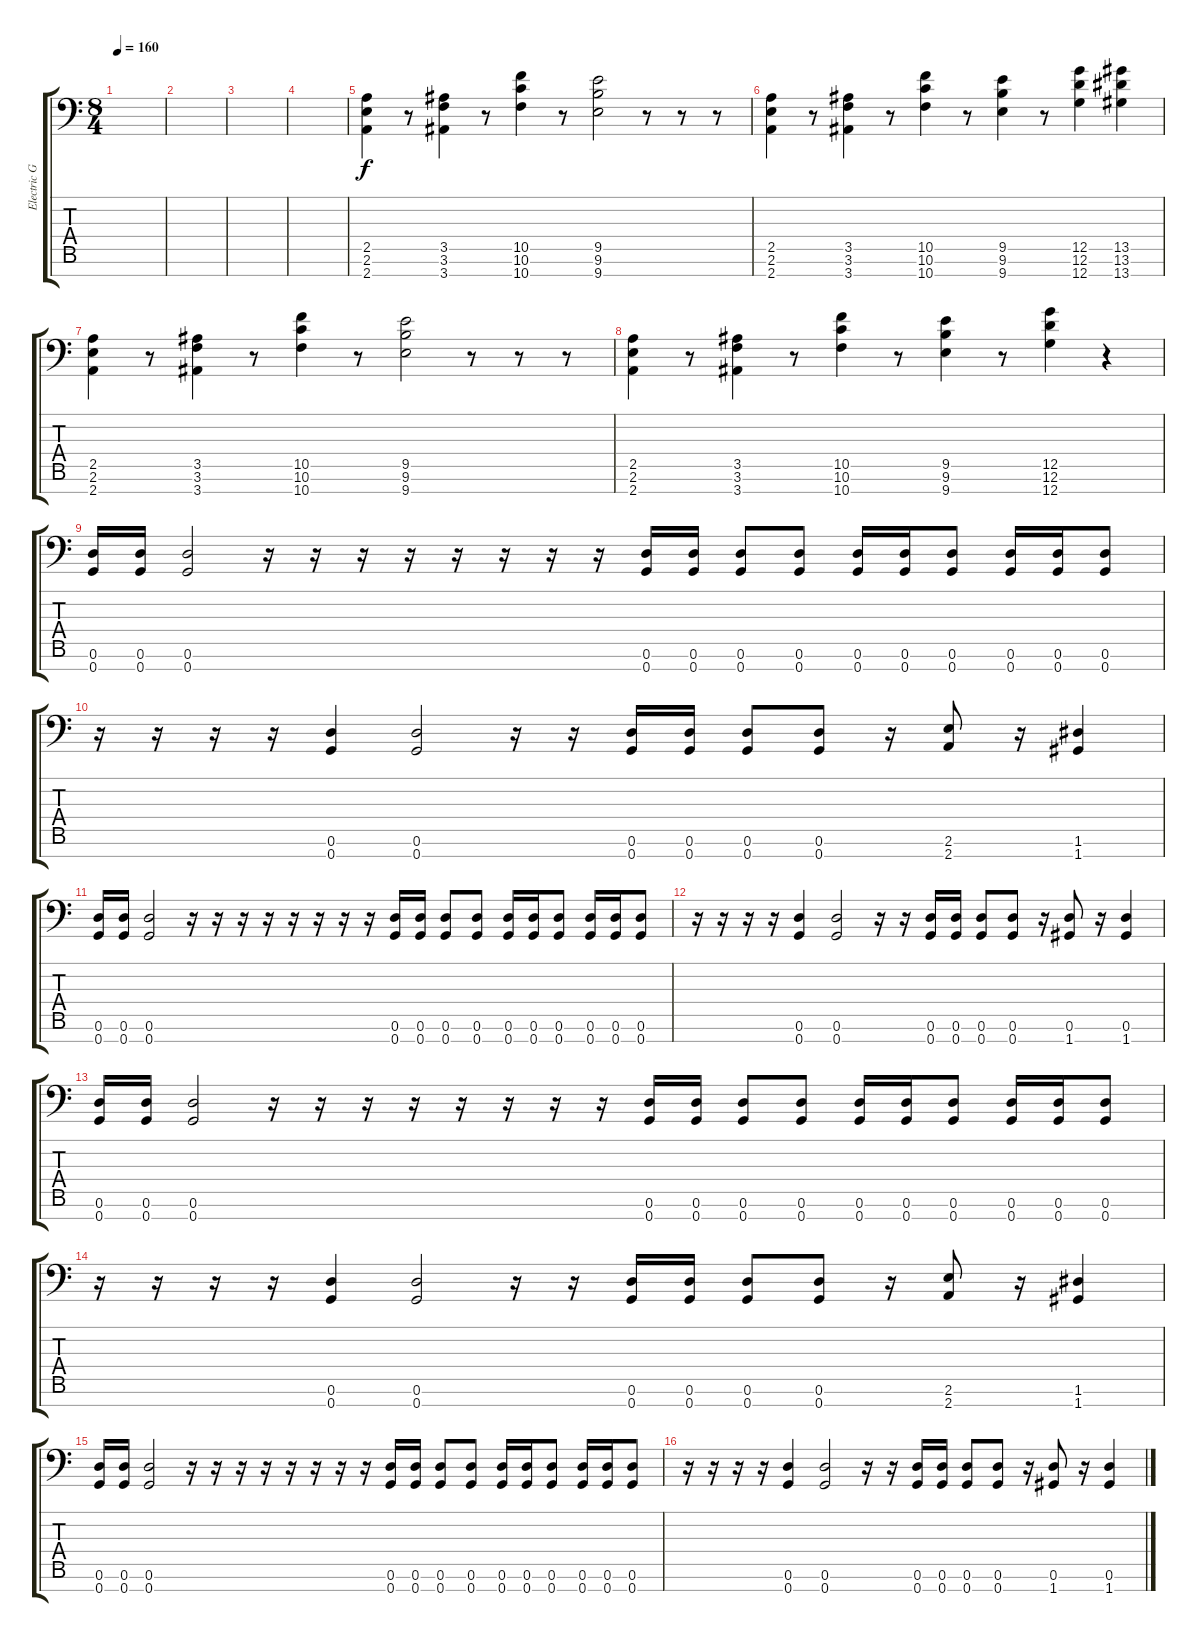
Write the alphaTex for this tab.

\track ("Electric Guitar" "Electric G") {instrument distortionguitar}
\staff {score tabs}
\tuning (D4 A3 F3 C3 G2 D2 G1) {hide}
\ts (8 4)
\tempo 160
\clef f4
\ks c
|
|
|
|
(2.5 2.6 2.7).4 r.8 (3.5 3.6 3.7).4 r.8 (10.5 10.6 10.7).4 r.8 (9.5 9.6 9.7).2 r.8 r.8 r.8 |
(2.5 2.6 2.7).4 r.8 (3.5 3.6 3.7).4 r.8 (10.5 10.6 10.7).4 r.8 (9.5 9.6 9.7).4 r.8 (12.5 12.6 12.7).4 (13.5 13.6 13.7).4 |
(2.5 2.6 2.7).4 r.8 (3.5 3.6 3.7).4 r.8 (10.5 10.6 10.7).4 r.8 (9.5 9.6 9.7).2 r.8 r.8 r.8 |
(2.5 2.6 2.7).4 r.8 (3.5 3.6 3.7).4 r.8 (10.5 10.6 10.7).4 r.8 (9.5 9.6 9.7).4 r.8 (12.5 12.6 12.7).4 r.4 |
(0.6 0.7).16 (0.6 0.7).16 (0.6 0.7).2 r.16 r.16 r.16 r.16 r.16 r.16 r.16 r.16 (0.6 0.7).16 (0.6 0.7).16 (0.6 0.7).8 (0.6 0.7).8 (0.6 0.7).16 (0.6 0.7).16 (0.6 0.7).8 (0.6 0.7).16 (0.6 0.7).16 (0.6 0.7).8 |
r.16 r.16 r.16 r.16 (0.6 0.7).4 (0.6 0.7).2 r.16 r.16 (0.6 0.7).16 (0.6 0.7).16 (0.6 0.7).8 (0.6 0.7).8 r.16 (2.6 2.7).8 r.16 (1.6 1.7).4 |
(0.6 0.7).16 (0.6 0.7).16 (0.6 0.7).2 r.16 r.16 r.16 r.16 r.16 r.16 r.16 r.16 (0.6 0.7).16 (0.6 0.7).16 (0.6 0.7).8 (0.6 0.7).8 (0.6 0.7).16 (0.6 0.7).16 (0.6 0.7).8 (0.6 0.7).16 (0.6 0.7).16 (0.6 0.7).8 |
r.16 r.16 r.16 r.16 (0.6 0.7).4 (0.6 0.7).2 r.16 r.16 (0.6 0.7).16 (0.6 0.7).16 (0.6 0.7).8 (0.6 0.7).8 r.16 (0.6 1.7).8 r.16 (0.6 1.7).4 |
(0.6 0.7).16 (0.6 0.7).16 (0.6 0.7).2 r.16 r.16 r.16 r.16 r.16 r.16 r.16 r.16 (0.6 0.7).16 (0.6 0.7).16 (0.6 0.7).8 (0.6 0.7).8 (0.6 0.7).16 (0.6 0.7).16 (0.6 0.7).8 (0.6 0.7).16 (0.6 0.7).16 (0.6 0.7).8 |
r.16 r.16 r.16 r.16 (0.6 0.7).4 (0.6 0.7).2 r.16 r.16 (0.6 0.7).16 (0.6 0.7).16 (0.6 0.7).8 (0.6 0.7).8 r.16 (2.6 2.7).8 r.16 (1.6 1.7).4 |
(0.6 0.7).16 (0.6 0.7).16 (0.6 0.7).2 r.16 r.16 r.16 r.16 r.16 r.16 r.16 r.16 (0.6 0.7).16 (0.6 0.7).16 (0.6 0.7).8 (0.6 0.7).8 (0.6 0.7).16 (0.6 0.7).16 (0.6 0.7).8 (0.6 0.7).16 (0.6 0.7).16 (0.6 0.7).8 |
r.16 r.16 r.16 r.16 (0.6 0.7).4 (0.6 0.7).2 r.16 r.16 (0.6 0.7).16 (0.6 0.7).16 (0.6 0.7).8 (0.6 0.7).8 r.16 (0.6 1.7).8 r.16 (0.6 1.7).4
